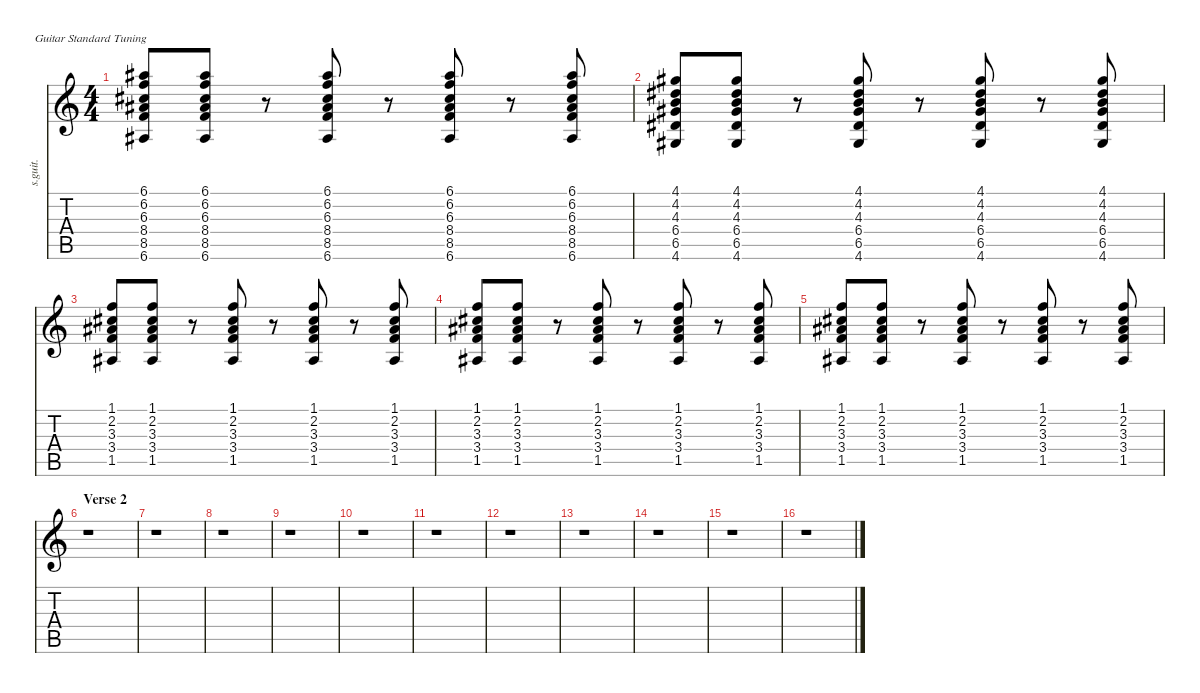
\defaultSystemsLayout 4
\hideDynamics
\bracketExtendMode nobrackets
\track ("Acoustic Guitar 1 (Noodle)" "s.guit.") {instrument acousticguitarsteel}
\staff {score tabs}
\tuning (E4 B3 G3 D3 A2 E2)
\ts (4 4)
\tempo (139 hide)
\clef g2
\ks c
(6.1{acc #} 6.2 6.3{acc #} 8.4{acc #} 8.5 6.6{acc #}).8{lyrics (0 "") lyrics (1 "") lyrics (2 "") lyrics (3 "") lyrics (4 "") dy mf} (6.1{acc #} 6.2 6.3{acc #} 8.4{acc #} 8.5 6.6{acc #}).8{lyrics (0 "") lyrics (1 "") lyrics (2 "") lyrics (3 "") lyrics (4 "")} r.8 (6.1{acc #} 6.2 6.3{acc #} 8.4{acc #} 8.5 6.6{acc #}).8{lyrics (0 "") lyrics (1 "") lyrics (2 "") lyrics (3 "") lyrics (4 "")} r.8 (6.1{acc #} 6.2 6.3{acc #} 8.4{acc #} 8.5 6.6{acc #}).8{lyrics (0 "") lyrics (1 "") lyrics (2 "") lyrics (3 "") lyrics (4 "")} r.8 (6.1{acc #} 6.2 6.3{acc #} 8.4{acc #} 8.5 6.6{acc #}).8{lyrics (0 "") lyrics (1 "") lyrics (2 "") lyrics (3 "") lyrics (4 "")} |
(4.1{acc #} 4.2{acc #} 4.3 6.4{acc #} 6.5{acc #} 4.6{acc #}).8{lyrics (0 "") lyrics (1 "") lyrics (2 "") lyrics (3 "") lyrics (4 "")} (4.1{acc #} 4.2{acc #} 4.3 6.4{acc #} 6.5{acc #} 4.6{acc #}).8{lyrics (0 "") lyrics (1 "") lyrics (2 "") lyrics (3 "") lyrics (4 "")} r.8 (4.1{acc #} 4.2{acc #} 4.3 6.4{acc #} 6.5{acc #} 4.6{acc #}).8{lyrics (0 "") lyrics (1 "") lyrics (2 "") lyrics (3 "") lyrics (4 "")} r.8 (4.1{acc #} 4.2{acc #} 4.3 6.4{acc #} 6.5{acc #} 4.6{acc #}).8{lyrics (0 "") lyrics (1 "") lyrics (2 "") lyrics (3 "") lyrics (4 "")} r.8 (4.1{acc #} 4.2{acc #} 4.3 6.4{acc #} 6.5{acc #} 4.6{acc #}).8{lyrics (0 "") lyrics (1 "") lyrics (2 "") lyrics (3 "") lyrics (4 "")} |
(1.1 2.2{acc #} 3.3{acc #} 3.4 1.5{acc #}).8{lyrics (0 "") lyrics (1 "") lyrics (2 "") lyrics (3 "") lyrics (4 "") dy p} (1.1 2.2{acc #} 3.3{acc #} 3.4 1.5{acc #}).8{lyrics (0 "") lyrics (1 "") lyrics (2 "") lyrics (3 "") lyrics (4 "") dy mf} r.8 (1.1 2.2{acc #} 3.3{acc #} 3.4 1.5{acc #}).8{lyrics (0 "") lyrics (1 "") lyrics (2 "") lyrics (3 "") lyrics (4 "") dy mp} r.8 (1.1 2.2{acc #} 3.3{acc #} 3.4 1.5{acc #}).8{lyrics (0 "") lyrics (1 "") lyrics (2 "") lyrics (3 "") lyrics (4 "") dy mf} r.8 (1.1 2.2{acc #} 3.3{acc #} 3.4 1.5{acc #}).8{lyrics (0 "") lyrics (1 "") lyrics (2 "") lyrics (3 "") lyrics (4 "")} |
(1.1 2.2{acc #} 3.3{acc #} 3.4 1.5{acc #}).8{lyrics (0 "") lyrics (1 "") lyrics (2 "") lyrics (3 "") lyrics (4 "") dy p} (1.1 2.2{acc #} 3.3{acc #} 3.4 1.5{acc #}).8{lyrics (0 "") lyrics (1 "") lyrics (2 "") lyrics (3 "") lyrics (4 "") dy mf} r.8 (1.1 2.2{acc #} 3.3{acc #} 3.4 1.5{acc #}).8{lyrics (0 "") lyrics (1 "") lyrics (2 "") lyrics (3 "") lyrics (4 "") dy mp} r.8 (1.1 2.2{acc #} 3.3{acc #} 3.4 1.5{acc #}).8{lyrics (0 "") lyrics (1 "") lyrics (2 "") lyrics (3 "") lyrics (4 "") dy mf} r.8 (1.1 2.2{acc #} 3.3{acc #} 3.4 1.5{acc #}).8{lyrics (0 "") lyrics (1 "") lyrics (2 "") lyrics (3 "") lyrics (4 "")} |
(1.1 2.2{acc #} 3.3{acc #} 3.4 1.5{acc #}).8{lyrics (0 "") lyrics (1 "") lyrics (2 "") lyrics (3 "") lyrics (4 "") dy p} (1.1 2.2{acc #} 3.3{acc #} 3.4 1.5{acc #}).8{lyrics (0 "") lyrics (1 "") lyrics (2 "") lyrics (3 "") lyrics (4 "") dy mf} r.8 (1.1 2.2{acc #} 3.3{acc #} 3.4 1.5{acc #}).8{lyrics (0 "") lyrics (1 "") lyrics (2 "") lyrics (3 "") lyrics (4 "") dy mp} r.8 (1.1 2.2{acc #} 3.3{acc #} 3.4 1.5{acc #}).8{lyrics (0 "") lyrics (1 "") lyrics (2 "") lyrics (3 "") lyrics (4 "") dy mf} r.8 (1.1 2.2{acc #} 3.3{acc #} 3.4 1.5{acc #}).8{lyrics (0 "") lyrics (1 "") lyrics (2 "") lyrics (3 "") lyrics (4 "")} |
\section ("" "Verse 2")
r.1 |
r.1 |
r.1 |
r.1 |
r.1 |
r.1 |
r.1 |
r.1 |
r.1 |
r.1 |
r.1
